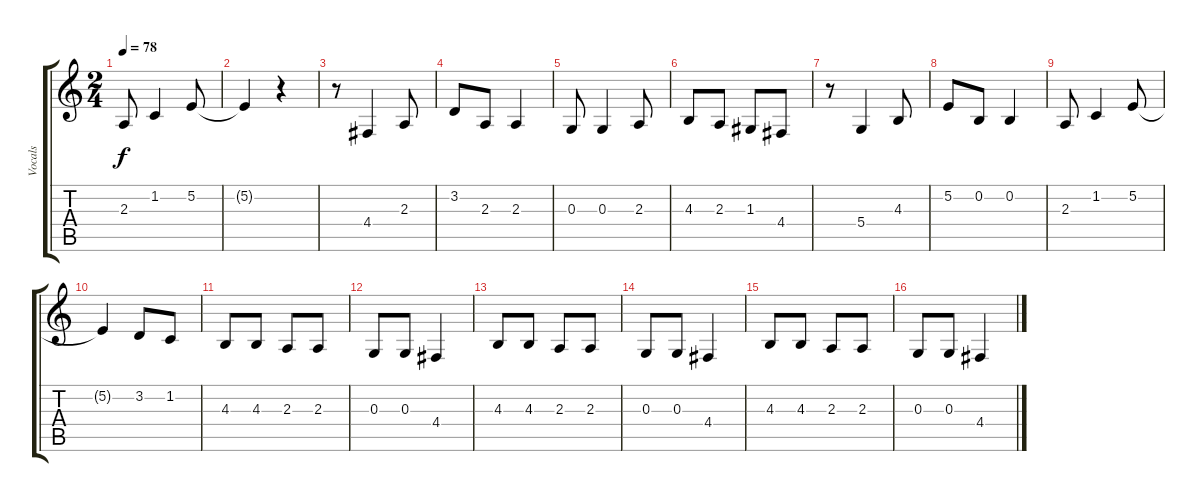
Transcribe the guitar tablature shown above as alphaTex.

\track ("Vocals" "Vocals") {instrument baritonesax}
\staff {score tabs}
\tuning (E4 B3 G3 D3 A2 E2) {hide}
\ts (2 4)
\tempo 78
\clef g2
\ks c
2.3.8{dy f} 1.2.4 5.2.8 |
5.2{t}.4 r.4 |
r.8 4.4.4 2.3.8 |
3.2.8 2.3.8 2.3.4 |
0.3.8 0.3.4 2.3.8 |
4.3.8 2.3.8 1.3.8 4.4.8 |
r.8 5.4.4 4.3.8 |
5.2.8 0.2.8 0.2.4 |
2.3.8 1.2.4 5.2.8 |
5.2{t}.4 3.2.8 1.2.8 |
4.3.8 4.3.8 2.3.8 2.3.8 |
0.3.8 0.3.8 4.4.4 |
4.3.8 4.3.8 2.3.8 2.3.8 |
0.3.8 0.3.8 4.4.4 |
4.3.8 4.3.8 2.3.8 2.3.8 |
0.3.8 0.3.8 4.4.4
